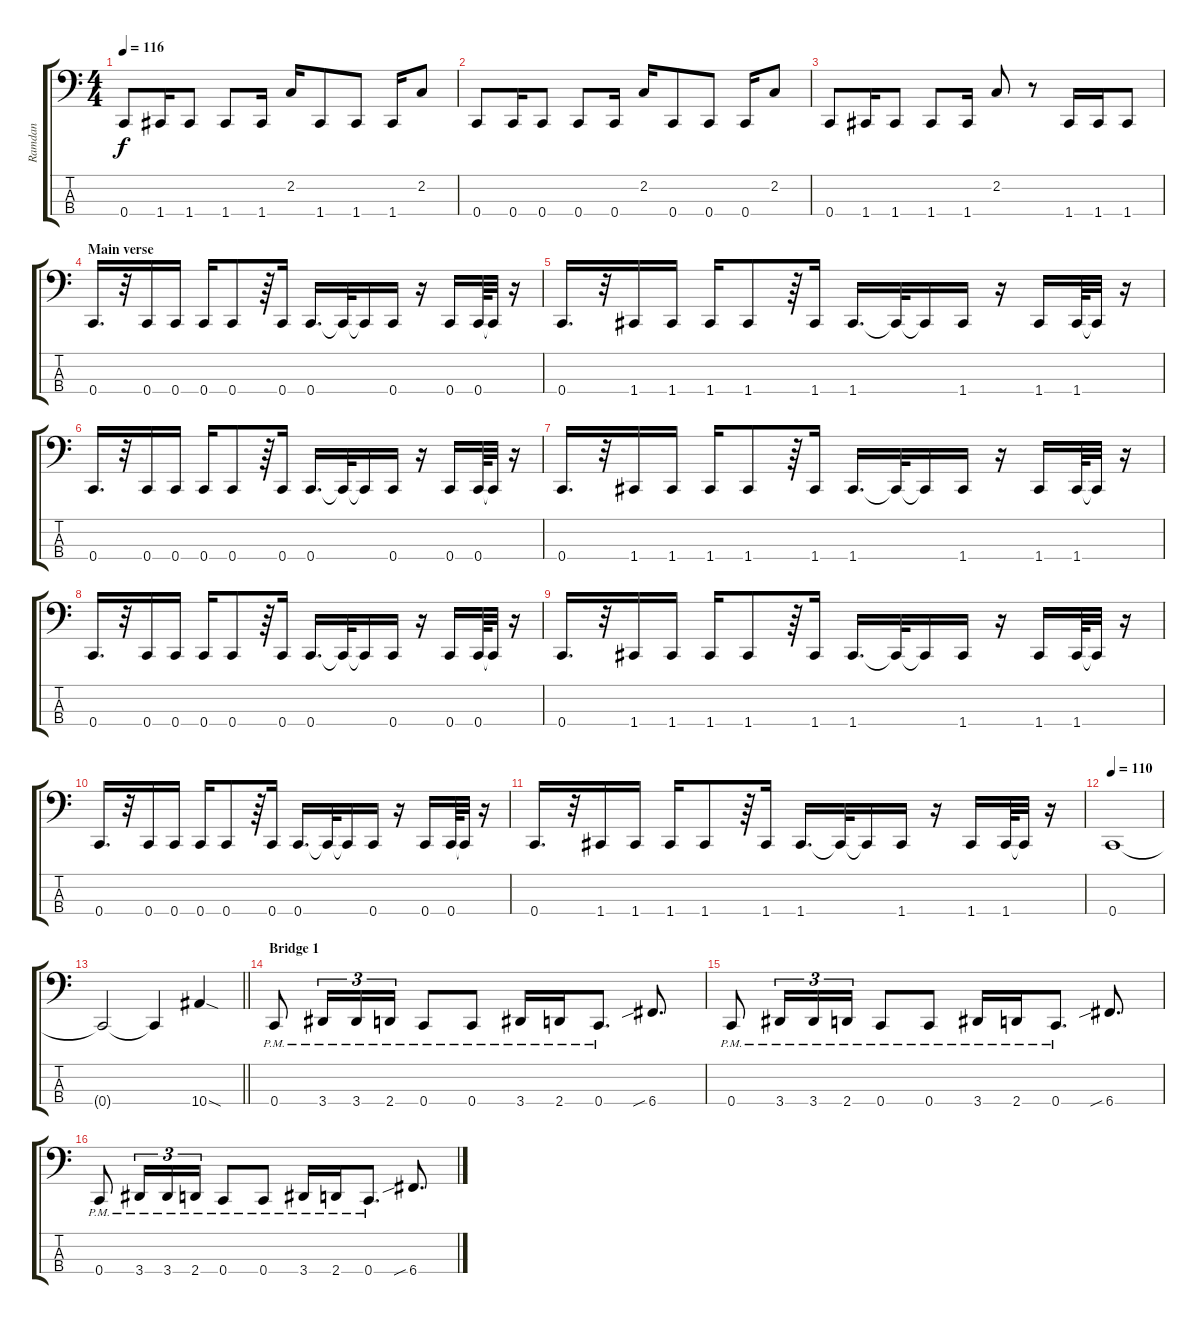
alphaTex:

\track ("Ramdan" "Ramdan") {instrument electricbasspick}
\staff {score tabs}
\tuning (Eb2 Bb1 F1 C1) {hide}
\ts (4 4)
\tempo 116
\clef f4
\ks c
0.4.8{dy f} 1.4.16 1.4.8 1.4.8 1.4.16 2.2.16 1.4.8 1.4.8 1.4.16 2.2.8 |
0.4.8 0.4.16 0.4.8 0.4.8 0.4.16 2.2.16 0.4.8 0.4.8 0.4.16 2.2.8 |
0.4.8 1.4.16 1.4.8 1.4.8 1.4.16 2.2.8 r.8 1.4.16 1.4.16 1.4.8 |
\section ("" "Main verse")
0.4.16{d} r.32 0.4.16 0.4.16 0.4.16 0.4.8 r.64 0.4.16 0.4.16{d} 0.4{t}.32 0.4{t}.16 0.4.16 r.16 0.4.16 0.4.64 0.4{t}.32 r.16 |
0.4.16{d} r.32 1.4.16 1.4.16 1.4.16 1.4.8 r.64 1.4.16 1.4.16{d} 1.4{t}.32 1.4{t}.16 1.4.16 r.16 1.4.16 1.4.64 1.4{t}.32 r.16 |
0.4.16{d} r.32 0.4.16 0.4.16 0.4.16 0.4.8 r.64 0.4.16 0.4.16{d} 0.4{t}.32 0.4{t}.16 0.4.16 r.16 0.4.16 0.4.64 0.4{t}.32 r.16 |
0.4.16{d} r.32 1.4.16 1.4.16 1.4.16 1.4.8 r.64 1.4.16 1.4.16{d} 1.4{t}.32 1.4{t}.16 1.4.16 r.16 1.4.16 1.4.64 1.4{t}.32 r.16 |
0.4.16{d} r.32 0.4.16 0.4.16 0.4.16 0.4.8 r.64 0.4.16 0.4.16{d} 0.4{t}.32 0.4{t}.16 0.4.16 r.16 0.4.16 0.4.64 0.4{t}.32 r.16 |
0.4.16{d} r.32 1.4.16 1.4.16 1.4.16 1.4.8 r.64 1.4.16 1.4.16{d} 1.4{t}.32 1.4{t}.16 1.4.16 r.16 1.4.16 1.4.64 1.4{t}.32 r.16 |
0.4.16{d} r.32 0.4.16 0.4.16 0.4.16 0.4.8 r.64 0.4.16 0.4.16{d} 0.4{t}.32 0.4{t}.16 0.4.16 r.16 0.4.16 0.4.64 0.4{t}.32 r.16 |
0.4.16{d} r.32 1.4.16 1.4.16 1.4.16 1.4.8 r.64 1.4.16 1.4.16{d} 1.4{t}.32 1.4{t}.16 1.4.16 r.16 1.4.16 1.4.64 1.4{t}.32 r.16 |
\tempo 110
0.4.1 |
\barLineRight lightlight
0.4{t}.2 0.4{t}.4 10.4{sod}.4 |
\section ("" "Bridge 1")
0.4{pm}.8 3.4{pm}.16{tu (3 2)} 3.4{pm}.16{tu (3 2)} 2.4{pm}.16{tu (3 2)} 0.4{pm}.8 0.4{pm}.8 3.4{pm}.16 2.4{pm}.16 0.4{pm}.8{d} 6.4{sib}.8{d} |
0.4{pm}.8 3.4{pm}.16{tu (3 2)} 3.4{pm}.16{tu (3 2)} 2.4{pm}.16{tu (3 2)} 0.4{pm}.8 0.4{pm}.8 3.4{pm}.16 2.4{pm}.16 0.4{pm}.8{d} 6.4{sib}.8{d} |
0.4{pm}.8 3.4{pm}.16{tu (3 2)} 3.4{pm}.16{tu (3 2)} 2.4{pm}.16{tu (3 2)} 0.4{pm}.8 0.4{pm}.8 3.4{pm}.16 2.4{pm}.16 0.4{pm}.8{d} 6.4{sib}.8{d}
